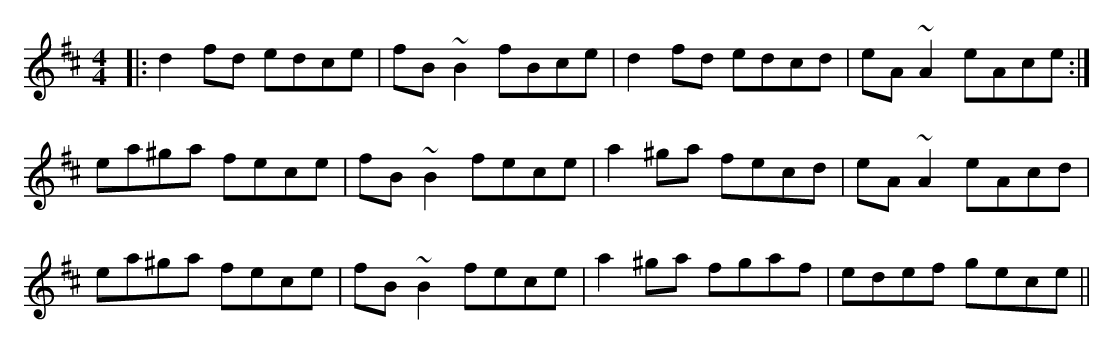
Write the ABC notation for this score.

X:1
M:4/4
K:D
|:d2fd edce|fB~B2 fBce|d2fd edcd|eA~A2 eAce:|
ea^ga fece|fB~B2 fece|a2^ga fecd|eA~A2 eAcd|
ea^ga fece|fB~B2 fece|a2^ga fgaf|edef gece||
